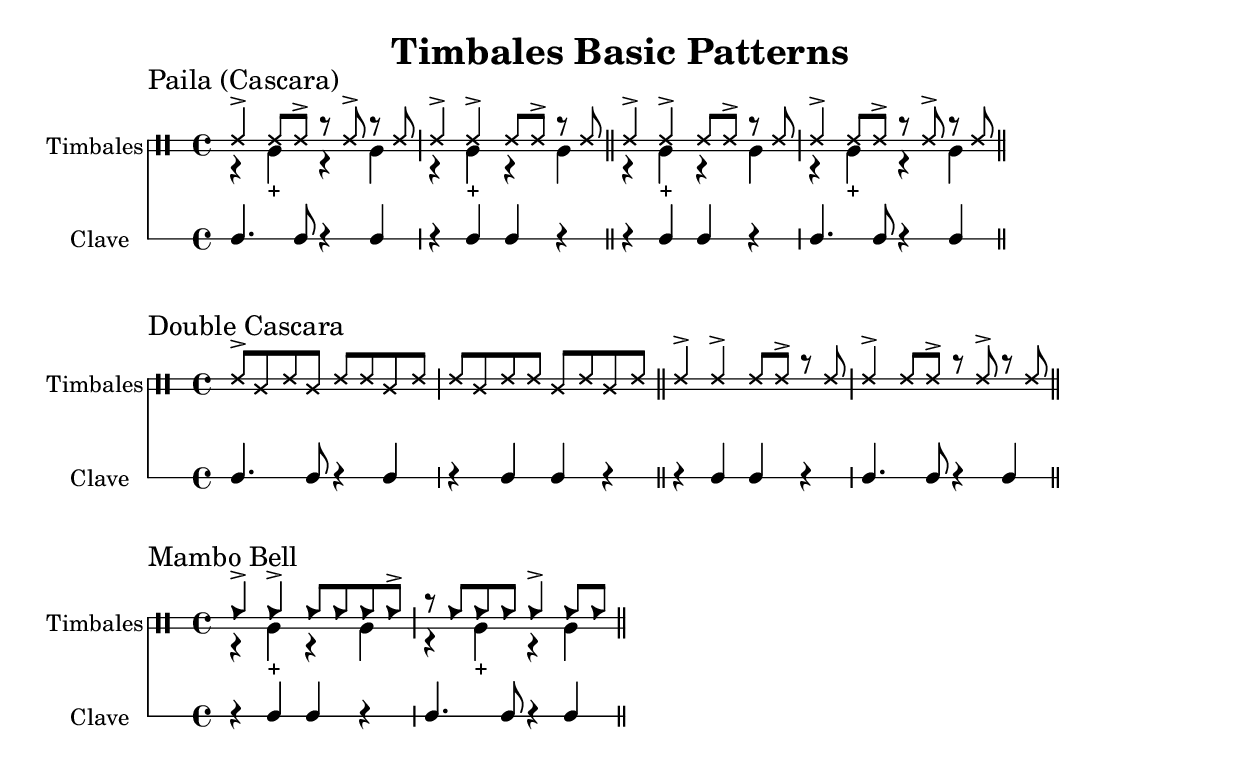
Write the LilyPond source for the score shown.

\version "2.24.2"

\header {
  title = "Timbales Basic Patterns"
}

\new DrumStaff \with {
    instrumentName = "Timbales"
    drumStyleTable = #timbales-style
    \override StaffSymbol.line-count = #2
} <<
  \new DrumVoice { \voiceOne \drummode { 
    \sectionLabel "Paila (Cascara)"
    ssh4-> ssh8 ssh-> r ssh-> r ssh | ssh4-> ssh-> ssh8 ssh-> r ssh \bar "||"
    ssh4-> ssh-> ssh8 ssh-> r ssh | ssh4-> ssh8 ssh-> r ssh-> r ssh \bar "||"
  } }
  \new DrumVoice { \voiceTwo  \drummode {
    % paila 3/2
    r4 timl-+ r4 timl | r4 timl-+ r4 timl \bar "||"
    % paila 2/3
    r4 timl-+ r4 timl | r4 timl-+ r4 timl \bar "||"
  }}

\new RhythmicStaff \with {
  instrumentName = "Clave"
} {
    % 3-2
    c4. c8 r4 c4 r4 c c r \bar "||"
    % 2-3
    r4 c c r c4. c8 r4 c4 \bar "||"
}
>>

\new DrumStaff \with {
    instrumentName = "Timbales"
    drumStyleTable = #timbales-style
    \override StaffSymbol.line-count = #2
} <<
  \new DrumVoice { \voiceOne \drummode { 
    \sectionLabel "Double Cascara"
    ssh8-> ssl ssh ssl ssh ssh ssl ssh | ssh ssl ssh ssh ssl ssh ssl ssh \bar "||"
    ssh4-> ssh-> ssh8 ssh-> r ssh | ssh4-> ssh8 ssh-> r ssh-> r ssh \bar "||"
  }}

\new RhythmicStaff \with {
  instrumentName = "Clave"
} {
    % 3-2
    c4. c8 r4 c4 r4 c c r \bar "||"
    % 2-3
    r4 c c r c4. c8 r4 c4 \bar "||"
}
>>


\new DrumStaff \with {
    instrumentName = "Timbales"
    drumStyleTable = #timbales-style
    \override StaffSymbol.line-count = #2
} <<
  \new DrumVoice { \voiceOne \drummode { 
    \sectionLabel "Mambo Bell"
    cb4-> cb-> cb8 cb cb cb-> | r cb cb cb cb4-> cb8 cb \bar "||"
  } }
  \new DrumVoice { \voiceTwo  \drummode {
    r4 timl-+ r4 timl | r4 timl-+ r4 timl \bar "||"
  }}

\new RhythmicStaff \with {
  instrumentName = "Clave"
} {
    % 2-3
    r4 c c r c4. c8 r4 c4 \bar "||"
}
>>



\new DrumStaff \with {
    instrumentName = "Timbales"
    drumStyleTable = #timbales-style
    \override StaffSymbol.line-count = #2
} <<
    \new DrumVoice { \voiceOne \drummode { 
    }}
    \new DrumVoice { \voiceTwo  \drummode {
    }}

    \new RhythmicStaff \with {
    instrumentName = "Clave"
    } {
    }
>>
